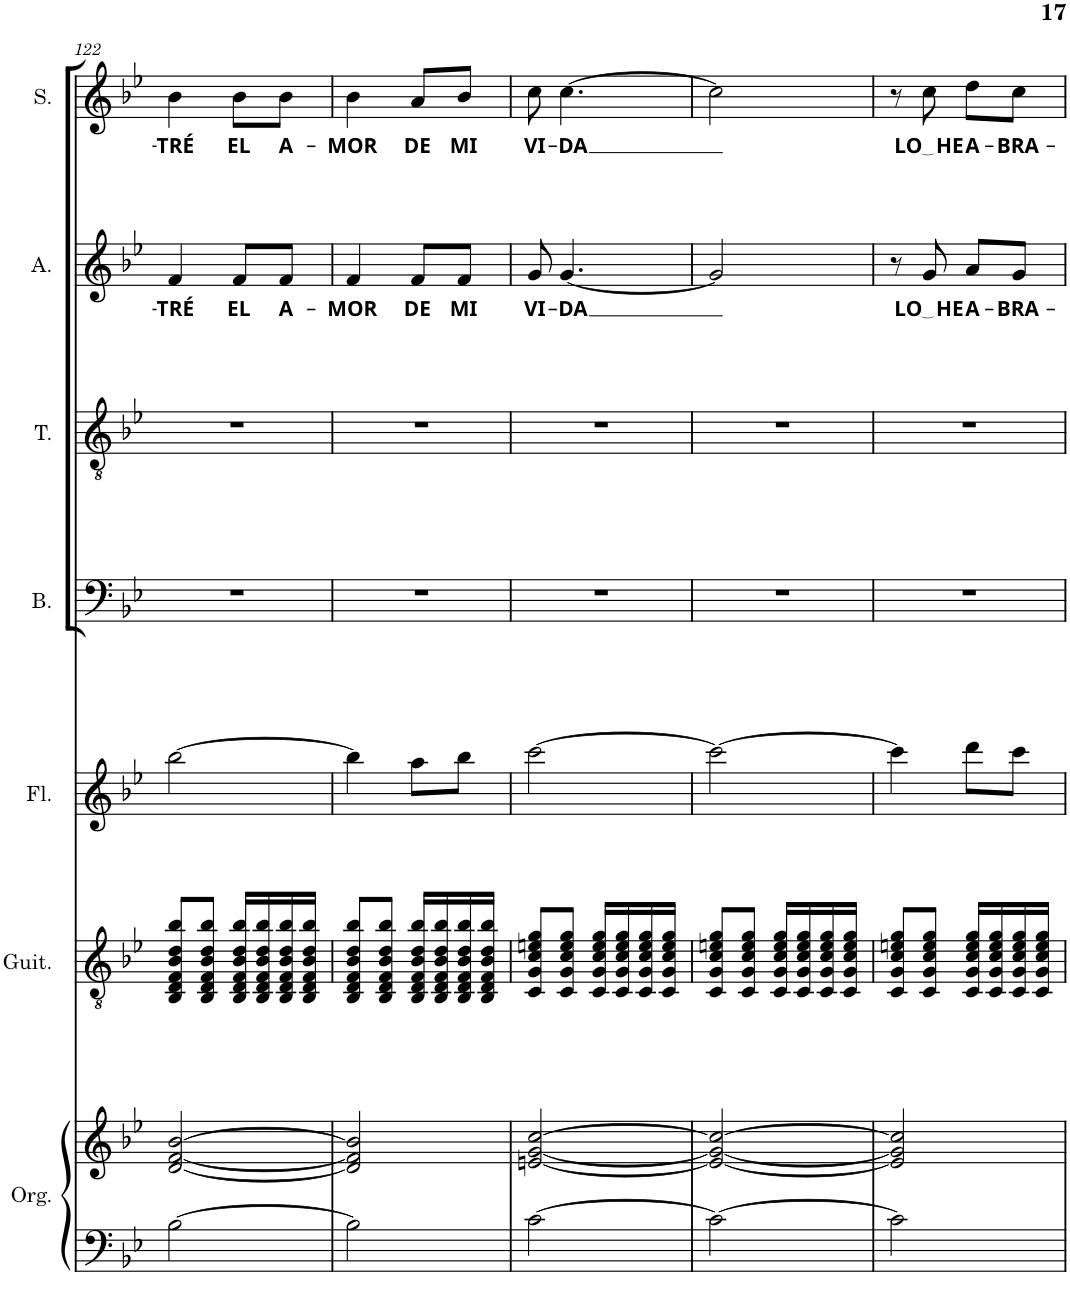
**kern	**kern	**kern	**kern	**kern	**kern	**kern	**text	**kern	**text
*part7	*part7	*part6	*part5	*part4	*part3	*part2	*part2	*part1	*part1
*staff8	*staff7	*staff6	*staff5	*staff4	*staff3	*staff2	*staff2	*staff1	*staff1
*I"Órgano	*	*I"Guitarra clásica	*I"Flauta	*I"Bajo	*I"Tenor	*I"Alto	*	*I"Soprano	*
*	*	*I'Guit.	*I'Fl.	*I'B.	*I'T.	*I'A.	*	*I'S.	*
!!LO:PB:g=z
*clefF4	*clefG2	*clefGv2	*clefG2	*clefF4	*clefGv2	*clefG2	*	*clefG2	*
*k[b-e-]	*k[b-e-]	*k[b-e-]	*k[b-e-]	*k[b-e-]	*k[b-e-]	*k[b-e-]	*	*k[b-e-]	*
*M2/4	*M2/4	*M2/4	*M2/4	*M2/4	*M2/4	*M2/4	*	*M2/4	*
=122	=122	=122	=122	=122	=122	=122	=122	=122	=122
!	!	!	!	!	!	!	!LO:LY:b	!	!LO:LY:b
[2B-\	[2d/ [2f/ [2b-/	8BB-/ 8D/ 8F/ 8B-/ 8d/ 8b-/L	[2bb-\	2r	2r	4f/	-TRÉ	4b-\	-TRÉ
.	.	8BB-/ 8D/ 8F/ 8B-/ 8d/ 8b-/J	.	.	.	.	.	.	.
!	!	!	!	!	!	!	!LO:LY:b	!	!LO:LY:b
.	.	16BB-/ 16D/ 16F/ 16B-/ 16d/ 16b-/LL	.	.	.	8f/L	EL	8b-\L	EL
.	.	16BB-/ 16D/ 16F/ 16B-/ 16d/ 16b-/	.	.	.	.	.	.	.
!	!	!	!	!	!	!	!LO:LY:b	!	!LO:LY:b
.	.	16BB-/ 16D/ 16F/ 16B-/ 16d/ 16b-/	.	.	.	8f/J	A-	8b-\J	A-
.	.	16BB-/ 16D/ 16F/ 16B-/ 16d/ 16b-/JJ	.	.	.	.	.	.	.
=123	=123	=123	=123	=123	=123	=123	=123	=123	=123
!	!	!	!	!	!	!	!LO:LY:b	!	!LO:LY:b
2B-\]	2d/] 2f/] 2b-/]	8BB-/ 8D/ 8F/ 8B-/ 8d/ 8b-/L	4bb-\]	2r	2r	4f/	-MOR	4b-\	-MOR
.	.	8BB-/ 8D/ 8F/ 8B-/ 8d/ 8b-/J	.	.	.	.	.	.	.
!	!	!	!	!	!	!	!LO:LY:b	!	!LO:LY:b
.	.	16BB-/ 16D/ 16F/ 16B-/ 16d/ 16b-/LL	8aa\L	.	.	8f/L	DE	8a/L	DE
.	.	16BB-/ 16D/ 16F/ 16B-/ 16d/ 16b-/	.	.	.	.	.	.	.
!	!	!	!	!	!	!	!LO:LY:b	!	!LO:LY:b
.	.	16BB-/ 16D/ 16F/ 16B-/ 16d/ 16b-/	8bb-\J	.	.	8f/J	MI	8b-/J	MI
.	.	16BB-/ 16D/ 16F/ 16B-/ 16d/ 16b-/JJ	.	.	.	.	.	.	.
=124	=124	=124	=124	=124	=124	=124	=124	=124	=124
!	!	!	!	!	!	!	!LO:LY:b	!	!LO:LY:b
[2c\	[2en/ [2g/ [2cc/	8C/ 8G/ 8c/ 8en/ 8g/L	[2ccc\	2r	2r	8g/	VI-	8cc\	VI-
!	!	!	!	!	!	!	!LO:LY:b	!	!LO:LY:b
.	.	8C/ 8G/ 8c/ 8e/ 8g/J	.	.	.	[4.g/	-DA	[4.cc\	-DA
.	.	16C/ 16G/ 16c/ 16e/ 16g/LL	.	.	.	.	.	.	.
.	.	16C/ 16G/ 16c/ 16e/ 16g/	.	.	.	.	.	.	.
.	.	16C/ 16G/ 16c/ 16e/ 16g/	.	.	.	.	.	.	.
.	.	16C/ 16G/ 16c/ 16e/ 16g/JJ	.	.	.	.	.	.	.
=125	=125	=125	=125	=125	=125	=125	=125	=125	=125
2c\_	2e/_ 2g/_ 2cc/_	8C/ 8G/ 8c/ 8en/ 8g/L	2ccc\_	2r	2r	2g/]	.	2cc\]	.
.	.	8C/ 8G/ 8c/ 8e/ 8g/J	.	.	.	.	.	.	.
.	.	16C/ 16G/ 16c/ 16e/ 16g/LL	.	.	.	.	.	.	.
.	.	16C/ 16G/ 16c/ 16e/ 16g/	.	.	.	.	.	.	.
.	.	16C/ 16G/ 16c/ 16e/ 16g/	.	.	.	.	.	.	.
.	.	16C/ 16G/ 16c/ 16e/ 16g/JJ	.	.	.	.	.	.	.
=126	=126	=126	=126	=126	=126	=126	=126	=126	=126
2c\]	2e/] 2g/] 2cc/]	8C/ 8G/ 8c/ 8en/ 8g/L	4ccc\]	2r	2r	8r	.	8r	.
!	!	!	!	!	!	!	!LO:LY:b	!	!LO:LY:b
.	.	8C/ 8G/ 8c/ 8e/ 8g/J	.	.	.	8g/	LO HE	8cc\	LO HE
!	!	!	!	!	!	!	!LO:LY:b	!	!LO:LY:b
.	.	16C/ 16G/ 16c/ 16e/ 16g/LL	8ddd\L	.	.	8a/L	A-	8dd\L	A-
.	.	16C/ 16G/ 16c/ 16e/ 16g/	.	.	.	.	.	.	.
!	!	!	!	!	!	!	!LO:LY:b	!	!LO:LY:b
.	.	16C/ 16G/ 16c/ 16e/ 16g/	8ccc\J	.	.	8g/J	-BRA-	8cc\J	-BRA-
.	.	16C/ 16G/ 16c/ 16e/ 16g/JJ	.	.	.	.	.	.	.
=	=	=	=	=	=	=	=	=	=
*-	*-	*-	*-	*-	*-	*-	*-	*-	*-
